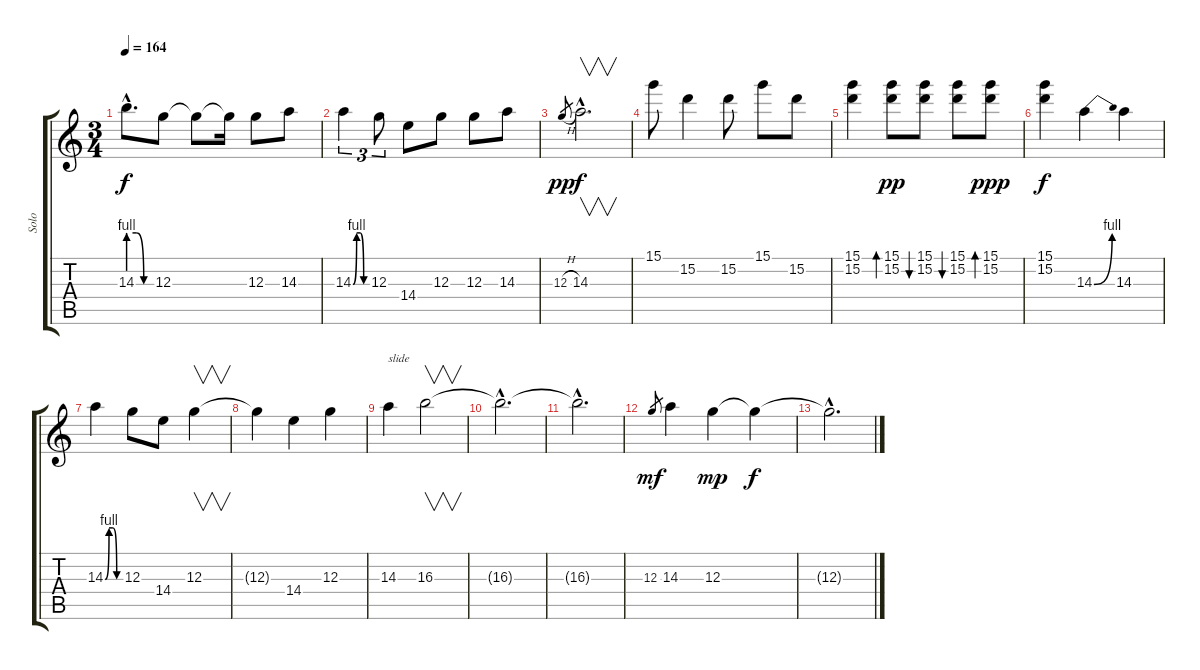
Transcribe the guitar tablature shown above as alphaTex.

\track ("Solo" "Solo") {instrument acousticguitarsteel}
\staff {score tabs}
\tuning (E4 B3 G3 D3 A2 E2) {hide}
\ts (3 4)
\tempo 164
\clef g2
\ks c
14.3{be (custom 0 4 20 4 40 0 60 0) hac}.8{d dy f volume 12 instrument overdrivenguitar} 12.3.8 12.3{t}.8 12.3{t}.16 12.3.8 14.3.8 |
14.3{be (custom 0 0 15 4 30 4 45 0 60 0)}.4{tu (3 2) instrument overdrivenguitar} 12.3.8{tu (3 2)} 14.4.8 12.3.8 12.3.8 14.3.8 |
12.3{h}.8{gr dy pp} 14.3{hac}.2{v d dy f volume 12} |
15.1.8{volume 12 instrument overdrivenguitar} 15.2.4 15.2.8 15.1.8 15.2.8 |
(15.1 15.2).4{instrument overdrivenguitar} (15.1 15.2).8{bd 30 dy pp} (15.1 15.2).8{bu 30} (15.1 15.2).8{bu 30} (15.1 15.2).8{bd 30 dy ppp} |
(15.1 15.2).4{dy f volume 12 instrument overdrivenguitar} 14.3{be (bend 0 0 60 4)}.4 14.3.4 |
14.3{be (custom 0 0 15 4 30 4 45 0 60 0)}.4{instrument overdrivenguitar} 12.3.8 14.4.8 12.3.4{v} |
12.3{t}.4{volume 12 instrument overdrivenguitar} 14.4.4 12.3.4 |
14.3.4{txt "slide" volume 12 instrument overdrivenguitar} 16.3.2{v} |
16.3{hac t}.2{d} |
16.3{hac t}.2{d} |
12.3.8{gr dy mf} 14.3.4{instrument overdrivenguitar} 12.3.4{dy mp volume 0} 12.3{t}.4{dy f} |
12.3{hac t}.2{d}
